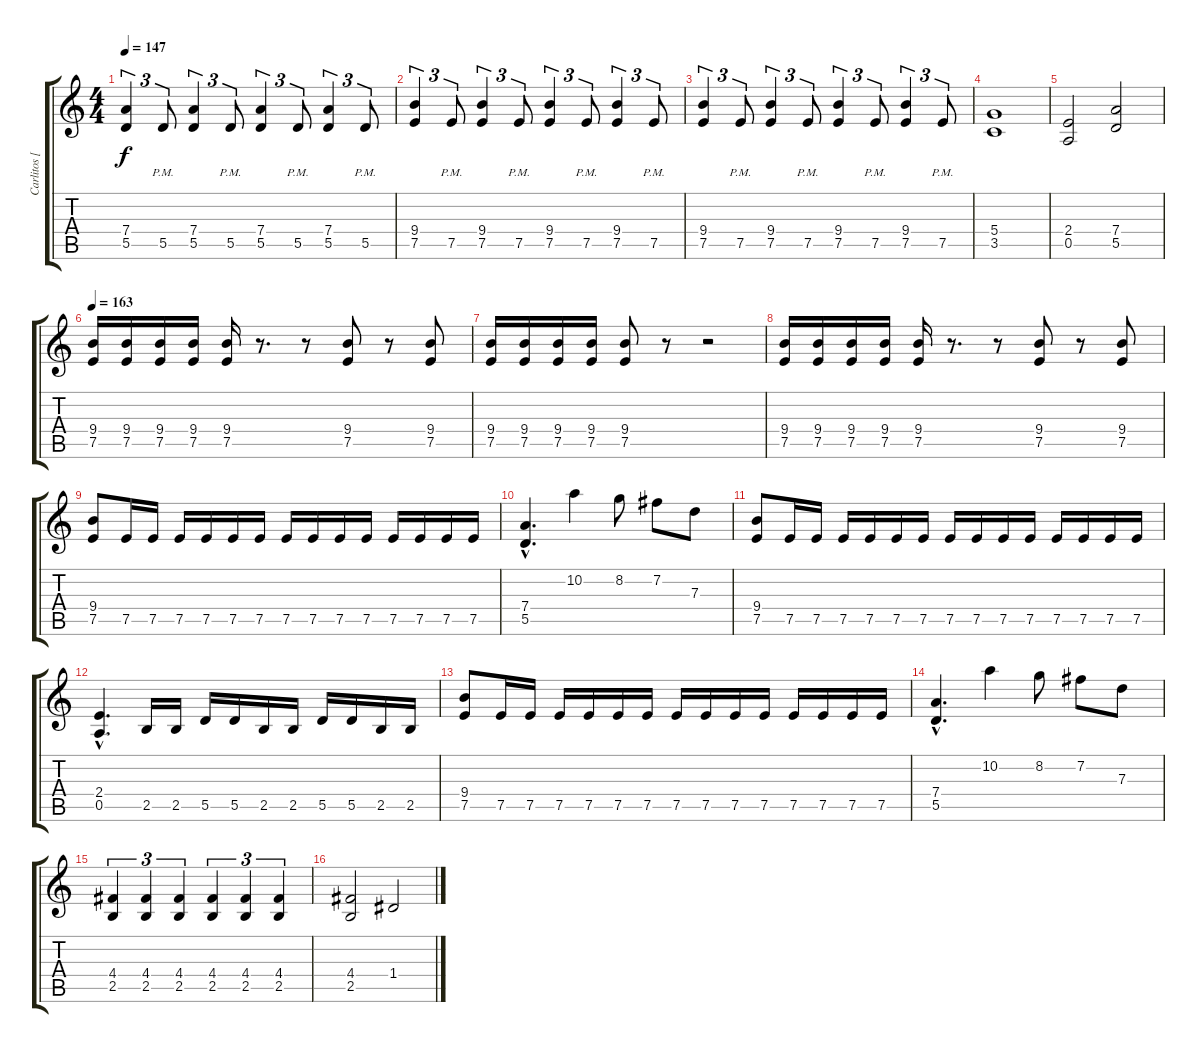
\track ("Carlitos [guitarra]" "Carlitos [") {instrument distortionguitar}
\staff {score tabs}
\tuning (E4 B3 G3 D3 A2 E2) {hide}
\ts (4 4)
\tempo 147
\clef g2
\ks c
(7.4 5.5).4{tu (3 2) dy f} 5.5{pm}.8{tu (3 2)} (7.4 5.5).4{tu (3 2)} 5.5{pm}.8{tu (3 2)} (7.4 5.5).4{tu (3 2)} 5.5{pm}.8{tu (3 2)} (7.4 5.5).4{tu (3 2)} 5.5{pm}.8{tu (3 2)} |
(9.4 7.5).4{tu (3 2)} 7.5{pm}.8{tu (3 2)} (9.4 7.5).4{tu (3 2)} 7.5{pm}.8{tu (3 2)} (9.4 7.5).4{tu (3 2)} 7.5{pm}.8{tu (3 2)} (9.4 7.5).4{tu (3 2)} 7.5{pm}.8{tu (3 2)} |
(9.4 7.5).4{tu (3 2)} 7.5{pm}.8{tu (3 2)} (9.4 7.5).4{tu (3 2)} 7.5{pm}.8{tu (3 2)} (9.4 7.5).4{tu (3 2)} 7.5{pm}.8{tu (3 2)} (9.4 7.5).4{tu (3 2)} 7.5{pm}.8{tu (3 2)} |
(5.4 3.5).1 |
(2.4 0.5).2 (7.4 5.5).2 |
\tempo 163
(9.4 7.5).16 (9.4 7.5).16 (9.4 7.5).16 (9.4 7.5).16 (9.4 7.5).16 r.8{d} r.8 (9.4 7.5).8 r.8 (9.4 7.5).8 |
(9.4 7.5).16 (9.4 7.5).16 (9.4 7.5).16 (9.4 7.5).16 (9.4 7.5).8 r.8 r.2 |
(9.4 7.5).16 (9.4 7.5).16 (9.4 7.5).16 (9.4 7.5).16 (9.4 7.5).16 r.8{d} r.8 (9.4 7.5).8 r.8 (9.4 7.5).8 |
(9.4 7.5).8 7.5.16 7.5.16 7.5.16 7.5.16 7.5.16 7.5.16 7.5.16 7.5.16 7.5.16 7.5.16 7.5.16 7.5.16 7.5.16 7.5.16 |
(7.4{hac} 5.5{hac}).4{d} 10.2.4 8.2.8 7.2.8 7.3.8 |
(9.4 7.5).8 7.5.16 7.5.16 7.5.16 7.5.16 7.5.16 7.5.16 7.5.16 7.5.16 7.5.16 7.5.16 7.5.16 7.5.16 7.5.16 7.5.16 |
(2.4{hac} 0.5{hac}).4{d} 2.5.16 2.5.16 5.5.16 5.5.16 2.5.16 2.5.16 5.5.16 5.5.16 2.5.16 2.5.16 |
(9.4 7.5).8 7.5.16 7.5.16 7.5.16 7.5.16 7.5.16 7.5.16 7.5.16 7.5.16 7.5.16 7.5.16 7.5.16 7.5.16 7.5.16 7.5.16 |
(7.4{hac} 5.5{hac}).4{d} 10.2.4 8.2.8 7.2.8 7.3.8 |
(4.4 2.5).4{tu (3 2)} (4.4 2.5).4{tu (3 2)} (4.4 2.5).4{tu (3 2)} (4.4 2.5).4{tu (3 2)} (4.4 2.5).4{tu (3 2)} (4.4 2.5).4{tu (3 2)} |
(4.4 2.5).2 1.4.2
